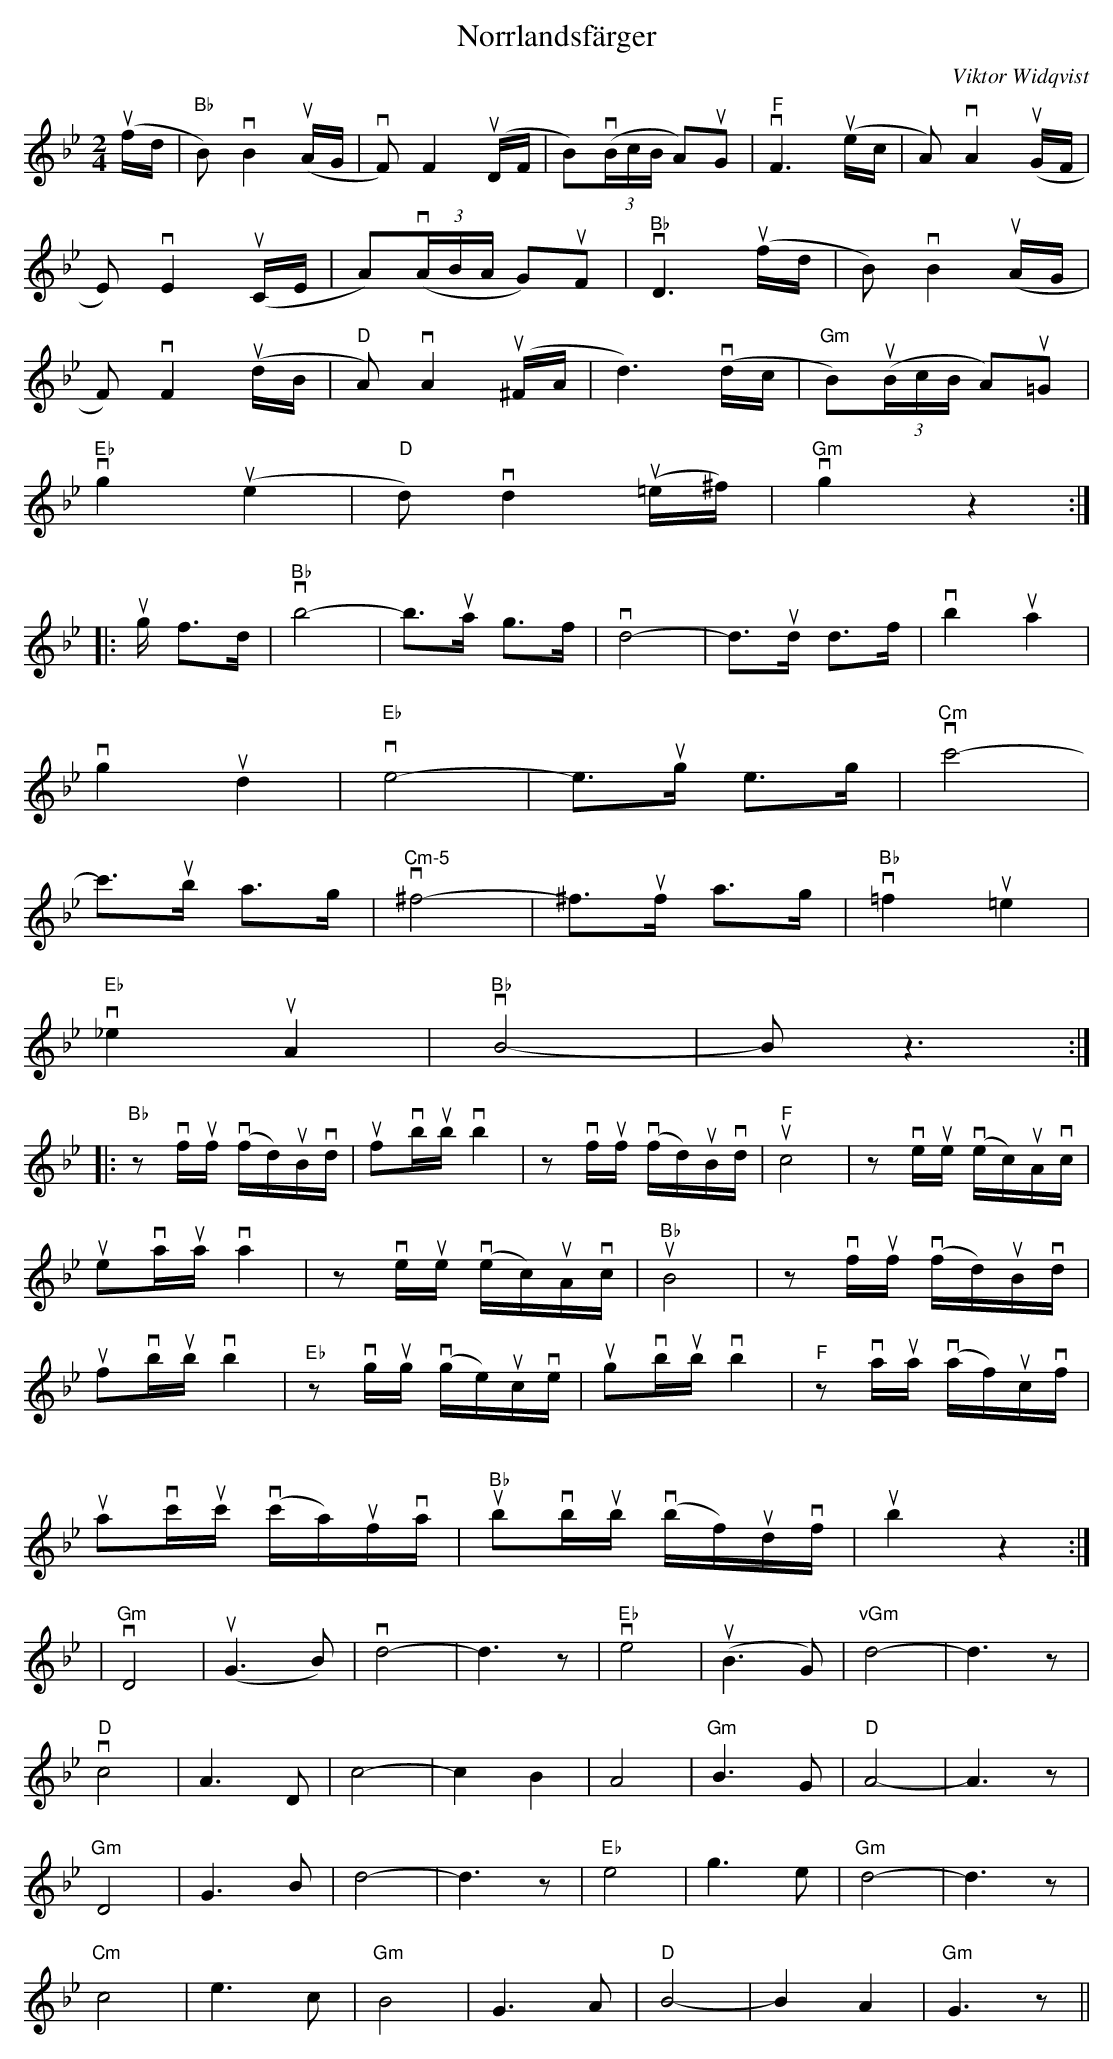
X:1
T:Norrlandsfärger
M:2/4
C:Viktor Widqvist
L:1/8
K:Bb
u(f/d/ |"Bb" B)vB2u(A/G/ | vF)F2u(D/F/ | B)(v(3B/c/B/ A)uG | "F"vF3u(e/c/ | A)vA2u(G/F/ |
E)vE2u(C/E/ | A)(v(3A/B/A/ G)uF |"Bb" vD3u(f/d/ | B)vB2 u(A/G/ |
F)vF2u(d/B/ | "D"A)vA2u(^F/A/ | d3)v(d/c/ | "Gm"B)(u(3B/c/B/ A)u=G |
"Eb"vg2 (u'e2 | "D"d)vd2u(=e/^f/) | "Gm"vg2z2 :|
|:ug/ f>d | "Bb"vb4- |b3/ua/ g>f | vd4- |d3/ud/ d>f | vb2 ua2 |
vg2 ud2 | "Eb"ve4- |e3/ug/ e>g |"Cm" vc'4- |
c'3/ub/ a>g | "Cm-5"v^f4- |^f3/uf/ a>g | "Bb"v=f2 u=e2 |
"Eb"v_e2 uA2 | "Bb"vB4- | B z3 :|
|:"Bb"zvf/2uf/2 (vf/2d/)2uB/2vd/2 | ufvb/2ub/2 vb2 |zvf/2uf/2 (vf/2d/2)uB/2vd/2 | "F"uc4 |zve/2ue/2 (ve/2c/2)uA/2vc/2 |
ueva/2ua/2 va2 |zve/2ue/2 (ve/2c/2)uA/2vc/2 | "Bb"uB4 |zvf/2uf/2 v(f/2d/2)uB/2vd/2 |
ufvb/2ub/2 vb2 |"Eb"zvg/2ug/2 (vg/2e/2)uc/2ve/2 | ugvb/2ub/2 vb2 |"F"zva/2ua/2 (va/2f/2)uc/2vf/2 |
uavc'/2uc'/2 (vc'/2a/2)uf/2va/2 | "Bb"ubvb/2ub/2 v(b/2f/2)ud/2vf/2 | ub2z2 :|
K:Gm
|"Gm" vD4 | u(G2>B2) | vd4- |d3z| "Eb"ve4 | u(B2>G2) | "vGm"d4- |d3z|
"D"vc4 | A2>D2 | c4- | c2 B2 | A4 | "Gm"B2>G2 | "D" A4- | A3z|
"Gm"D4 | G2>B2 | d4- |d3z| "Eb"e4 | g2>e2 | "Gm"d4- |d3z|
"Cm"c4 | e2>c2 | "Gm"B4 | G2>A2 | "D"B4- | B2 A2 | "Gm"G3z ||
